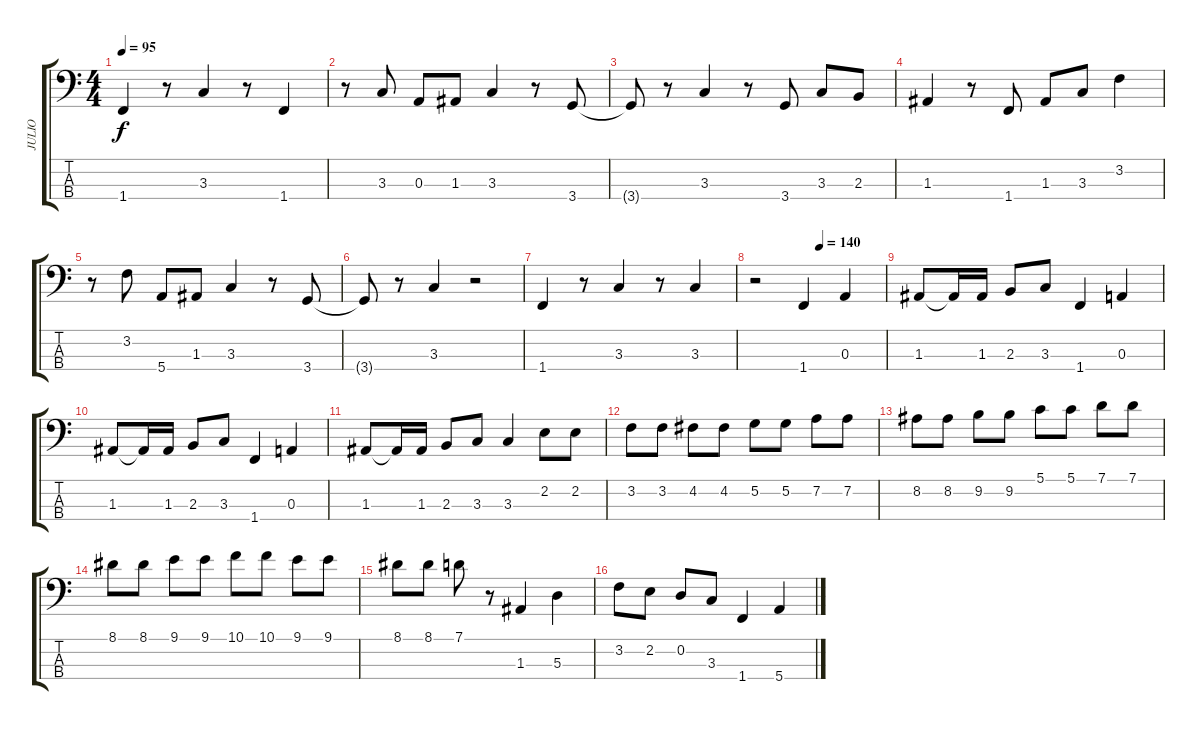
\track ("JULIO" "JULIO") {instrument electricbasspick}
\staff {score tabs}
\tuning (G2 D2 A1 E1) {hide}
\ts (4 4)
\tempo 95
\clef f4
\ks c
1.4.4{dy f instrument electricbasspick} r.8 3.3.4 r.8 1.4.4 |
r.8 3.3.8 0.3.8 1.3.8 3.3.4 r.8 3.4.8 |
3.4{t}.8 r.8 3.3.4 r.8 3.4.8 3.3.8 2.3.8 |
1.3.4 r.8 1.4.8 1.3.8 3.3.8 3.2.4 |
r.8 3.2.8 5.4.8 1.3.8 3.3.4 r.8 3.4.8 |
3.4{t}.8 r.8 3.3.4 r.2 |
1.4.4 r.8 3.3.4 r.8 3.3.4 |
\tempo (140 0.5)
r.2 1.4.4 0.3.4 |
1.3.8 1.3{t}.16 1.3.16 2.3.8 3.3.8 1.4.4 0.3.4 |
1.3.8 1.3{t}.16 1.3.16 2.3.8 3.3.8 1.4.4 0.3.4 |
1.3.8 1.3{t}.16 1.3.16 2.3.8 3.3.8 3.3.4 2.2.8 2.2.8 |
3.2.8 3.2.8 4.2.8 4.2.8 5.2.8 5.2.8 7.2.8 7.2.8 |
8.2.8 8.2.8 9.2.8 9.2.8 5.1.8 5.1.8 7.1.8 7.1.8 |
8.1.8 8.1.8 9.1.8 9.1.8 10.1.8 10.1.8 9.1.8 9.1.8 |
8.1.8 8.1.8 7.1.8 r.8 1.3.4 5.3.4 |
3.2.8 2.2.8 0.2.8 3.3.8 1.4.4 5.4.4
